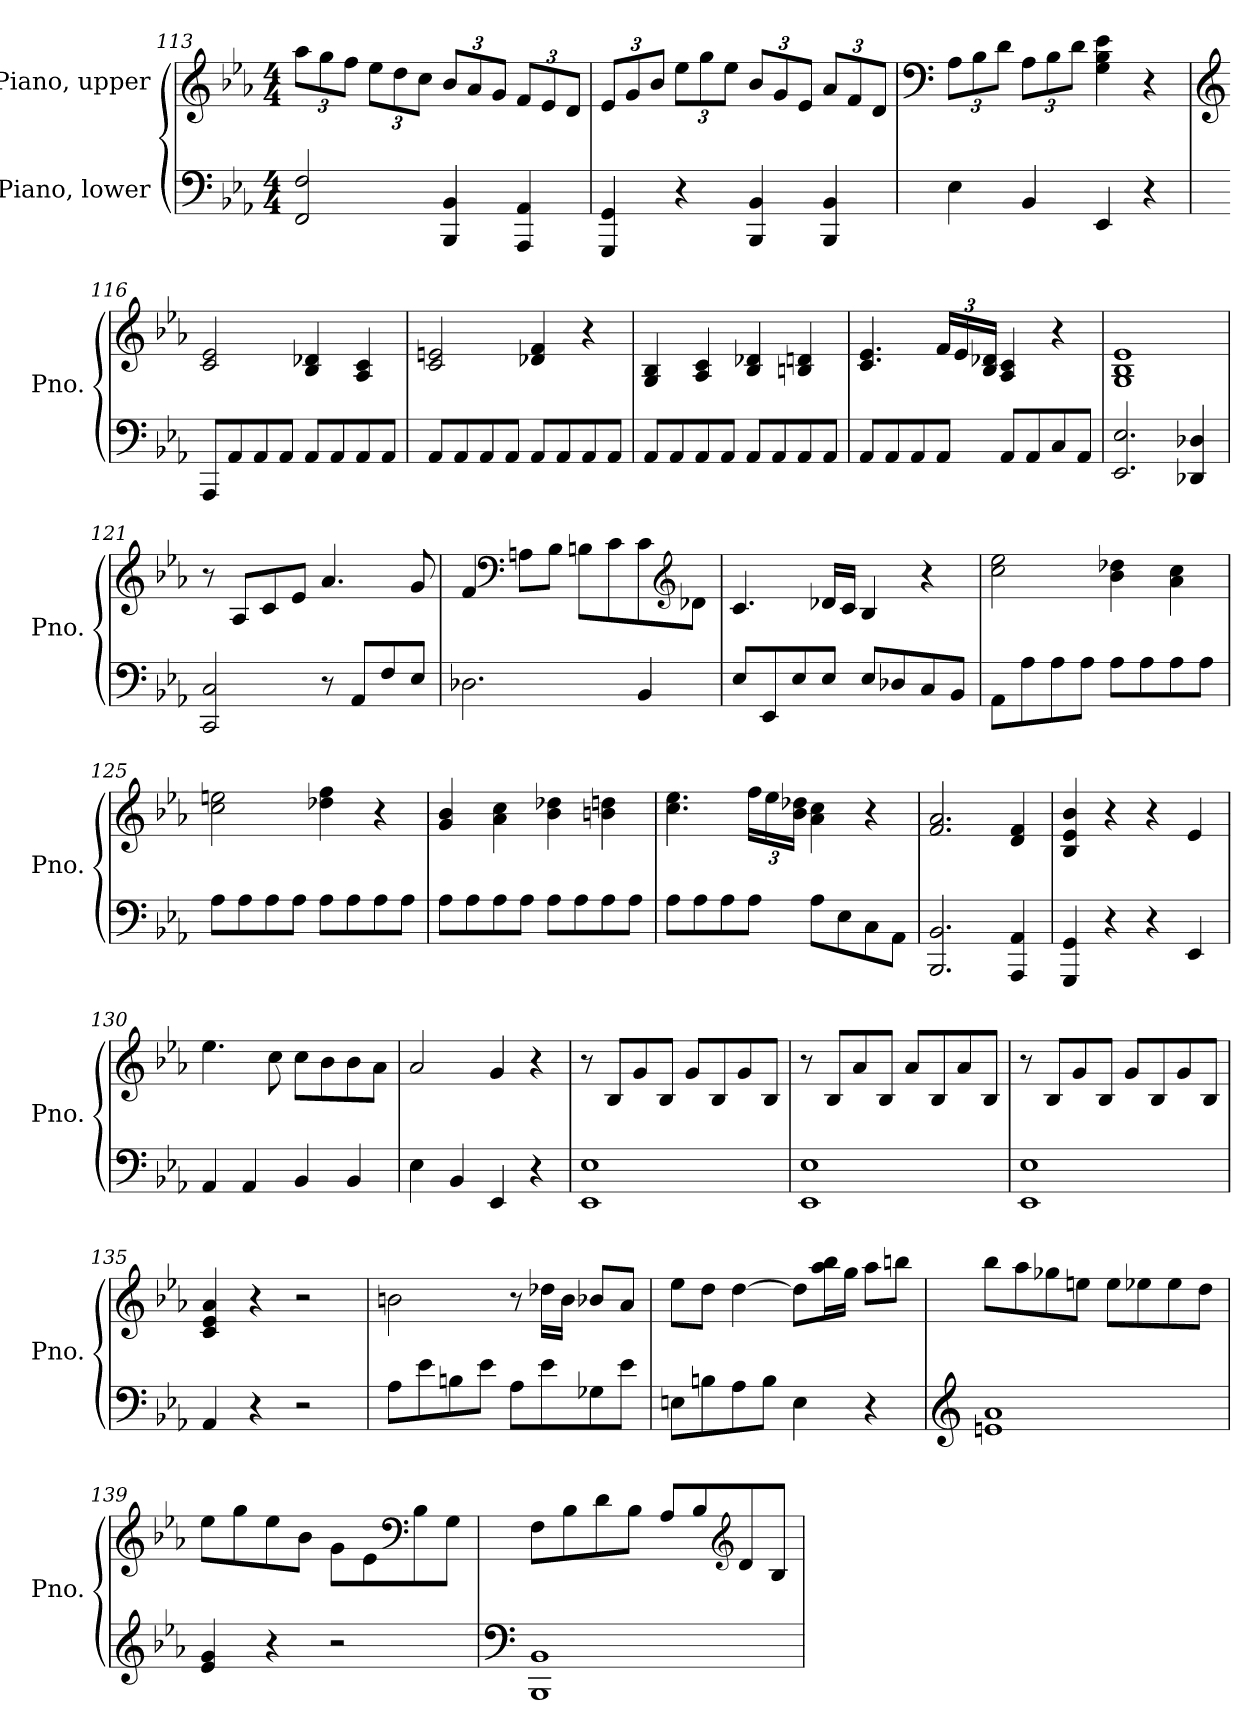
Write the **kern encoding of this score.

**kern	**kern
*part2	*part1
*staff2	*staff1
*I"Piano, lower	*I"Piano, upper
*I'Pno.	*I'Pno.
*clefF4	*clefG2
*k[b-e-a-]	*k[b-e-a-]
*M4/4	*M4/4
*	*Xbrackettup
=113	=113
2FF/ 2F/	12aa-\L
.	12gg\
.	12ff\J
.	12ee-\L
.	12dd\
.	12cc\J
4BBB-/ 4BB-/	12b-/L
.	12a-/
.	12g/J
4AAA-/ 4AA-/	12f/L
.	12e-/
.	12d/J
!!LO:LB:g=z
=114	=114
4GGG/ 4GG/	12e-/L
.	12g/
.	12b-/J
4r	12ee-\L
.	12gg\
.	12ee-\J
4BBB-/ 4BB-/	12b-/L
.	12g/
.	12e-/J
4BBB-/ 4BB-/	12a-/L
.	12f/
.	12d/J
=115	=115
*	*clefF4
4E-\	12A-\L
.	12B-\
.	12d\J
4BB-/	12A-\L
.	12B-\
.	12d\J
4EE-/	4G\ 4B-\ 4e-\
4r	4r
=116	=116
*	*clefG2
8AAA-/L	2c/ 2e-/
8AA-/	.
8AA-/	.
8AA-/J	.
8AA-/L	4B-/ 4d-X/
8AA-/	.
8AA-/	4A-/ 4c/
8AA-/J	.
=117	=117
8AA-/L	2c/ 2en/
8AA-/	.
8AA-/	.
8AA-/J	.
8AA-/L	4d-X/ 4f/
8AA-/	.
8AA-/	4r
8AA-/J	.
!!LO:PB:g=z
=118	=118
8AA-/L	4G/ 4B-/
8AA-/	.
8AA-/	4A-/ 4c/
8AA-/J	.
8AA-/L	4B-/ 4d-X/
8AA-/	.
8AA-/	4Bn/ 4dn/
8AA-/J	.
=119	=119
8AA-/L	4.c/ 4.e-/
8AA-/	.
8AA-/	.
8AA-/J	24f/LL
.	24e-/
.	24B-/ 24d-X/JJ
8AA-/L	4A-/ 4c/
8AA-/	.
8C/	4r
8AA-/J	.
=120	=120
2.EE-/ 2.E-/	1G 1B- 1e-
4DD-X/ 4D-X/	.
=121	=121
2CC/ 2C/	8r
.	8A-/L
.	8c/
.	8e-/J
8r	4.a-/
8AA-/L	.
8F/	.
8E-/J	8g/
!!LO:LB:g=z
=122	=122
2.D-X\	4f/
*	*clefF4
.	8An\L
.	8B-\J
.	8Bn\L
.	8c\
4BB-/	8c\
*	*clefG2
.	8d-X\J
=123	=123
8E-/L	4.c/
8EE-/	.
8E-/	.
8E-/J	16d-X/LL
.	16c/JJ
8E-/L	4B-/
8D-X/	.
8C/	4r
8BB-/J	.
=124	=124
8AA-\L	2cc\ 2ee-\
8A-\	.
8A-\	.
8A-\J	.
8A-\L	4b-\ 4dd-X\
8A-\	.
8A-\	4a-\ 4cc\
8A-\J	.
=125	=125
8A-\L	2cc\ 2een\
8A-\	.
8A-\	.
8A-\J	.
8A-\L	4dd-X\ 4ff\
8A-\	.
8A-\	4r
8A-\J	.
!!LO:LB:g=z
=126	=126
8A-\L	4g/ 4b-/
8A-\	.
8A-\	4a-\ 4cc\
8A-\J	.
8A-\L	4b-\ 4dd-X\
8A-\	.
8A-\	4bn\ 4ddn\
8A-\J	.
=127	=127
8A-\L	4.cc\ 4.ee-\
8A-\	.
8A-\	.
8A-\J	24ff\LL
.	24ee-\
.	24b-\ 24dd-X\JJ
8A-\L	4a-\ 4cc\
8E-\	.
8C\	4r
8AA-\J	.
=128	=128
2.BBB-/ 2.BB-/	2.f/ 2.a-/
4AAA-/ 4AA-/	4d/ 4f/
=129	=129
4GGG/ 4GG/	4B-/ 4e-/ 4b-/
4r	4r
4r	4r
4EE-/	4e-/
=130	=130
4AA-/	4.ee-\
4AA-/	.
.	8cc\
4BB-/	8cc\L
.	8b-\
4BB-/	8b-\
.	8a-\J
=131	=131
4E-\	2a-/
4BB-/	.
4EE-/	4g/
4r	4r
!!LO:LB:g=z
=132	=132
1EE- 1E-	8r
.	8B-/L
.	8g/
.	8B-/J
.	8g/L
.	8B-/
.	8g/
.	8B-/J
=133	=133
1EE- 1E-	8r
.	8B-/L
.	8a-/
.	8B-/J
.	8a-/L
.	8B-/
.	8a-/
.	8B-/J
=134	=134
1EE- 1E-	8r
.	8B-/L
.	8g/
.	8B-/J
.	8g/L
.	8B-/
.	8g/
.	8B-/J
=135	=135
4AA-/	4c/ 4e-/ 4a-/
4r	4r
2r	2r
=136	=136
8A-\L	2bn\
8e-\	.
8Bn\	.
8e-\J	.
8A-\L	8r
8e-\	16dd-X\LL
.	16b\JJ
8G-X\	8b-X/L
8e-\J	8a-/J
!!LO:LB:g=z
=137	=137
8En\L	8ee-\L
8Bn\	8dd\J
8A-\	[4dd\
8B\J	.
4E\	8dd\L]
.	16aa-\ 16bb-\L
.	16gg\JJ
4r	8aa-\L
.	8bbn\J
=138	=138
*clefG2	*
1en 1a-	8bb-\L
.	8aa-\
.	8gg-X\
.	8een\J
.	8ee\L
.	8ee-X\
.	8ee-\
.	8dd\J
=139	=139
4e-/ 4g/	8ee-\L
.	8gg\
4r	8ee-\
.	8b-\J
2r	8g\L
.	8e-\
*	*clefF4
.	8B-\
.	8G\J
!!LO:LB:g=z
=140	=140
*clefF4	*
1BBB- 1BB-	8F\L
.	8B-\
.	8d\
.	8B-\J
.	8A-/L
.	8B-/
*	*clefG2
.	8d/
.	8B-/J
=	=
*-	*-
